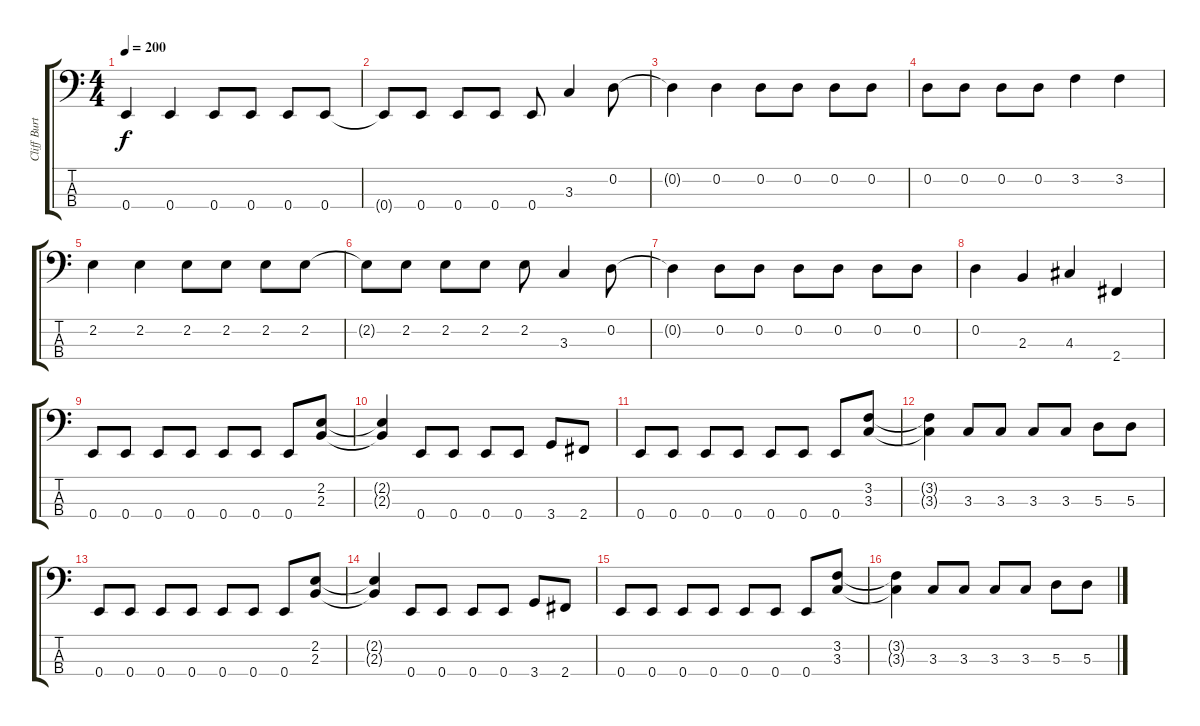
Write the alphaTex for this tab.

\track ("Cliff Burton (Bass)" "Cliff Burt") {instrument electricbasspick}
\staff {score tabs}
\tuning (G2 D2 A1 E1) {hide}
\ts (4 4)
\tempo 200
\clef f4
\ks c
0.4.4{dy f} 0.4.4 0.4.8 0.4.8 0.4.8 0.4.8 |
0.4{t}.8 0.4.8 0.4.8 0.4.8 0.4.8 3.3.4 0.2.8 |
0.2{t}.4 0.2.4 0.2.8 0.2.8 0.2.8 0.2.8 |
0.2.8 0.2.8 0.2.8 0.2.8 3.2.4 3.2.4 |
2.2.4 2.2.4 2.2.8 2.2.8 2.2.8 2.2.8 |
2.2{t}.8 2.2.8 2.2.8 2.2.8 2.2.8 3.3.4 0.2.8 |
0.2{t}.4 0.2.8 0.2.8 0.2.8 0.2.8 0.2.8 0.2.8 |
0.2.4 2.3.4 4.3.4 2.4.4 |
0.4.8 0.4.8 0.4.8 0.4.8 0.4.8 0.4.8 0.4.8 (2.2 2.3).8 |
(2.2{t} 2.3{t}).4 0.4.8 0.4.8 0.4.8 0.4.8 3.4.8 2.4.8 |
0.4.8 0.4.8 0.4.8 0.4.8 0.4.8 0.4.8 0.4.8 (3.2 3.3).8 |
(3.2{t} 3.3{t}).4 3.3.8 3.3.8 3.3.8 3.3.8 5.3.8 5.3.8 |
0.4.8 0.4.8 0.4.8 0.4.8 0.4.8 0.4.8 0.4.8 (2.2 2.3).8 |
(2.2{t} 2.3{t}).4 0.4.8 0.4.8 0.4.8 0.4.8 3.4.8 2.4.8 |
0.4.8 0.4.8 0.4.8 0.4.8 0.4.8 0.4.8 0.4.8 (3.2 3.3).8 |
(3.2{t} 3.3{t}).4 3.3.8 3.3.8 3.3.8 3.3.8 5.3.8 5.3.8
